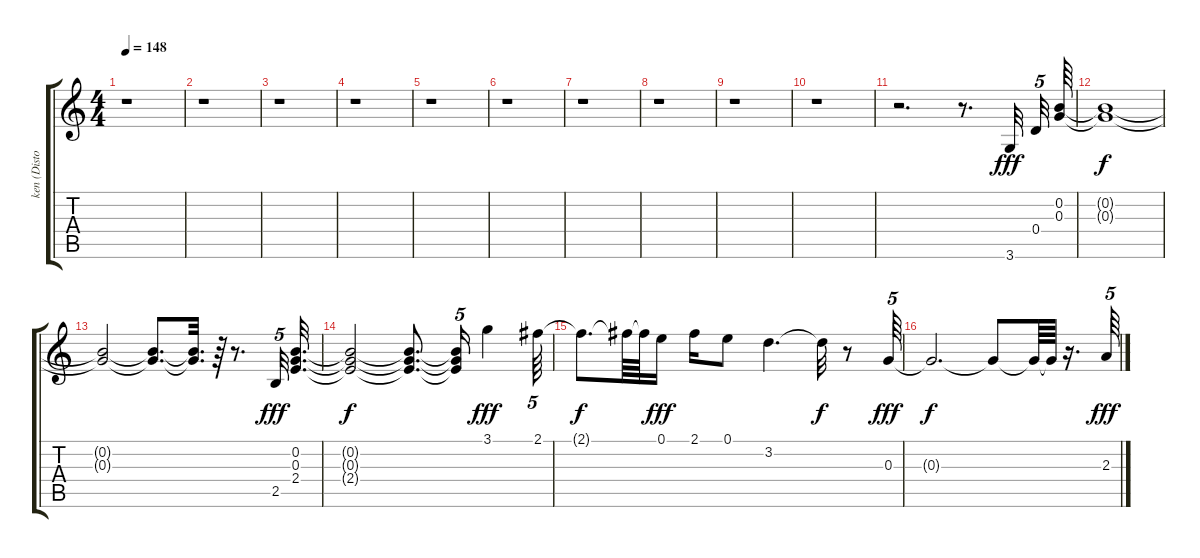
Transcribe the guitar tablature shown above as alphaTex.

\track ("ken (Distortion Guitar)" "ken (Disto") {instrument distortionguitar}
\staff {score tabs}
\tuning (E4 B3 G3 D3 A2 E2) {hide}
\ts (4 4)
\tempo 148
\clef g2
\ks c
r.1{dy fff} |
r.1 |
r.1 |
r.1 |
r.1 |
r.1 |
r.1 |
r.1 |
r.1 |
r.1 |
r.2{d} r.8{d} 3.6.32{beam splitsecondary} 0.4.32{tu (5 4)} (0.2 0.3).64 |
(0.2{t} 0.3{t}).1{dy f} |
(0.2{t} 0.3{t}).2 (0.2{t} 0.3{t}).8{d} (0.2{t} 0.3{t}).32{d} r.64 r.8{d} 2.5.32{tu (5 4) dy fff} (0.2 0.3 2.4).32{d} |
(0.2{t} 0.3{t} 2.4{t}).2{dy f} (0.2{t} 0.3{t} 2.4{t}).8{d} (0.2{t} 0.3{t} 2.4{t}).16{tu (5 4)} 3.1.4{dy fff} 2.1.64{tu (5 4)} |
2.1{t}.8{d dy f} 2.1{t}.64 2.1{t}.64 0.1.16{dy fff} 2.1.16 0.1.8 3.2.4{d} 3.2{t}.32{dy f} r.8 0.3.64{tu (5 4) dy fff} |
0.3{t}.2{d dy f} 0.3{t}.8 0.3{t}.64 0.3{t}.64 r.16{d} 2.3.64{tu (5 4) dy fff}
